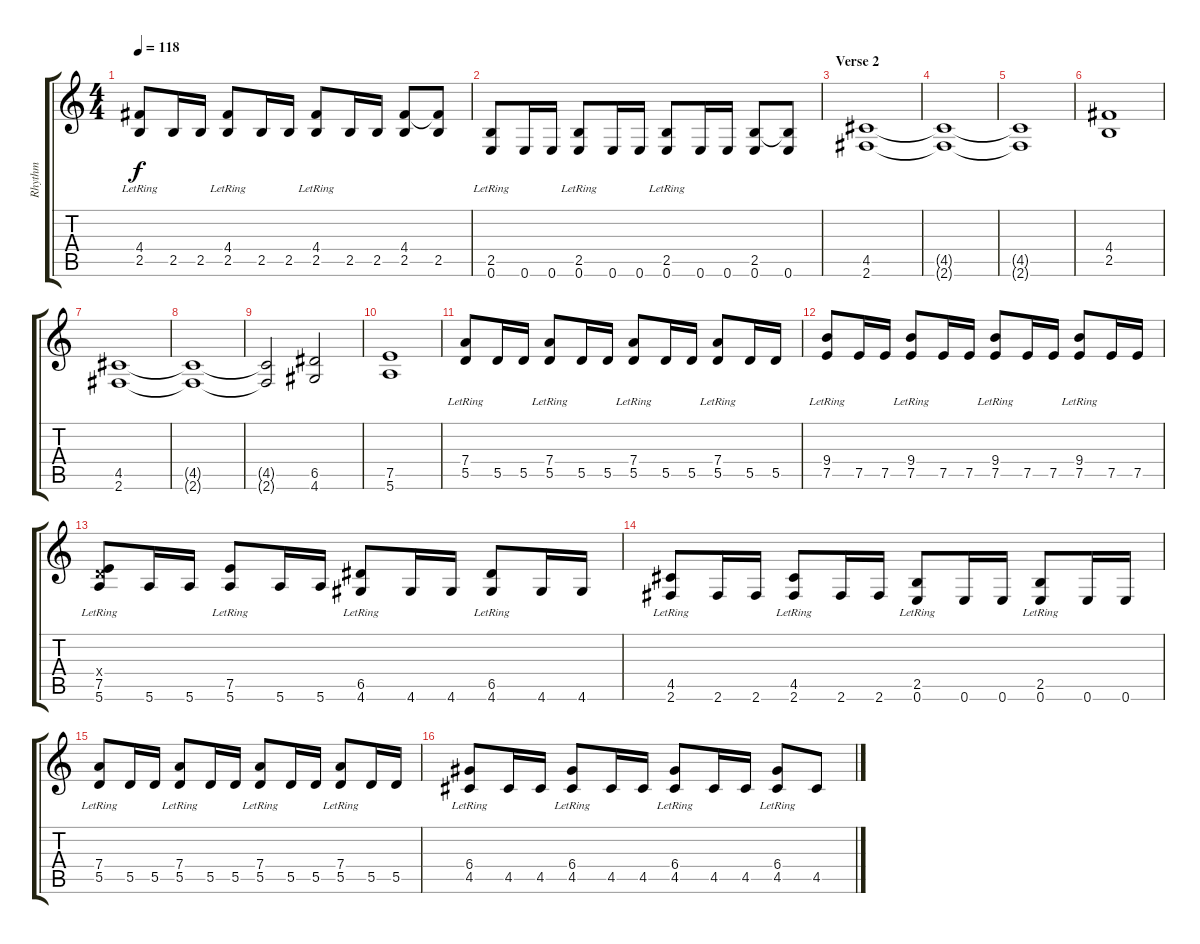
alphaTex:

\track ("Rhythm" "Rhythm") {instrument distortionguitar}
\staff {score tabs}
\tuning (E4 B3 G3 D3 A2 E2) {hide}
\ts (4 4)
\tempo 118
\clef g2
\ks c
(4.4{lr} 2.5).8{dy f} 2.5.16 2.5.16 (4.4{lr} 2.5).8 2.5.16 2.5.16 (4.4{lr} 2.5).8 2.5.16 2.5.16 (4.4 2.5).8 (4.4{t} 2.5).8 |
(2.5{lr} 0.6).8 0.6.16 0.6.16 (2.5{lr} 0.6).8 0.6.16 0.6.16 (2.5{lr} 0.6).8 0.6.16 0.6.16 (2.5 0.6).8 (2.5{t} 0.6).8 |
\section ("" "Verse 2")
(4.5 2.6).1 |
(4.5{t} 2.6{t}).1 |
(4.5{t} 2.6{t}).1 |
(4.4 2.5).1{volume 10} |
(4.5 2.6).1{volume 14} |
(4.5{t} 2.6{t}).1 |
(4.5{t} 2.6{t}).2 (6.5 4.6).2 |
(7.5 5.6).1 |
(7.4{lr} 5.5).8 5.5.16 5.5.16 (7.4{lr} 5.5).8 5.5.16 5.5.16 (7.4{lr} 5.5).8 5.5.16 5.5.16 (7.4{lr} 5.5).8 5.5.16 5.5.16 |
(9.4{lr} 7.5).8 7.5.16 7.5.16 (9.4{lr} 7.5).8 7.5.16 7.5.16 (9.4{lr} 7.5).8 7.5.16 7.5.16 (9.4{lr} 7.5).8 7.5.16 7.5.16 |
(0.4{x} 7.5{lr} 5.6).8 5.6.16 5.6.16 (7.5{lr} 5.6).8 5.6.16 5.6.16 (6.5{lr} 4.6).8 4.6.16 4.6.16 (6.5{lr} 4.6).8 4.6.16 4.6.16 |
(4.5{lr} 2.6).8 2.6.16 2.6.16 (4.5{lr} 2.6).8 2.6.16 2.6.16 (2.5{lr} 0.6).8 0.6.16 0.6.16 (2.5{lr} 0.6).8 0.6.16 0.6.16 |
(7.4{lr} 5.5).8 5.5.16 5.5.16 (7.4{lr} 5.5).8 5.5.16 5.5.16 (7.4{lr} 5.5).8 5.5.16 5.5.16 (7.4{lr} 5.5).8 5.5.16 5.5.16 |
(6.4{lr} 4.5).8 4.5.16 4.5.16 (6.4{lr} 4.5).8 4.5.16 4.5.16 (6.4{lr} 4.5).8 4.5.16 4.5.16 (6.4{lr} 4.5).8 4.5.8
